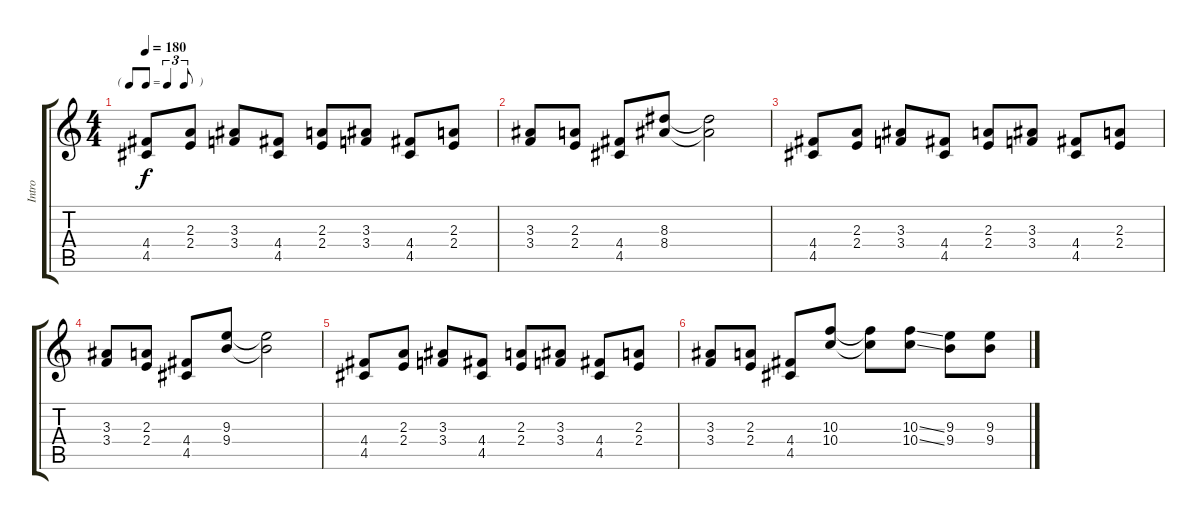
\track ("Intro" "Intro") {instrument overdrivenguitar}
\staff {score tabs}
\tuning (E4 B3 G3 D3 A2 E2) {hide}
\ts (4 4)
\tf triplet8th
\tempo 180
\clef g2
\ks c
(4.4 4.5).8{dy f} (2.3 2.4).8 (3.3 3.4).8 (4.4 4.5).8 (2.3 2.4).8 (3.3 3.4).8 (4.4 4.5).8 (2.3 2.4).8 |
(3.3 3.4).8 (2.3 2.4).8 (4.4 4.5).8 (8.3 8.4).8 (8.3{t} 8.4{t}).2 |
(4.4 4.5).8 (2.3 2.4).8 (3.3 3.4).8 (4.4 4.5).8 (2.3 2.4).8 (3.3 3.4).8 (4.4 4.5).8 (2.3 2.4).8 |
(3.3 3.4).8 (2.3 2.4).8 (4.4 4.5).8 (9.3 9.4).8 (9.3{t} 9.4{t}).2 |
(4.4 4.5).8 (2.3 2.4).8 (3.3 3.4).8 (4.4 4.5).8 (2.3 2.4).8 (3.3 3.4).8 (4.4 4.5).8 (2.3 2.4).8 |
(3.3 3.4).8 (2.3 2.4).8 (4.4 4.5).8 (10.3 10.4).8 (10.3{t} 10.4{t}).8 (10.3{ss} 10.4{ss}).8 (9.3 9.4).8 (9.3 9.4).8
